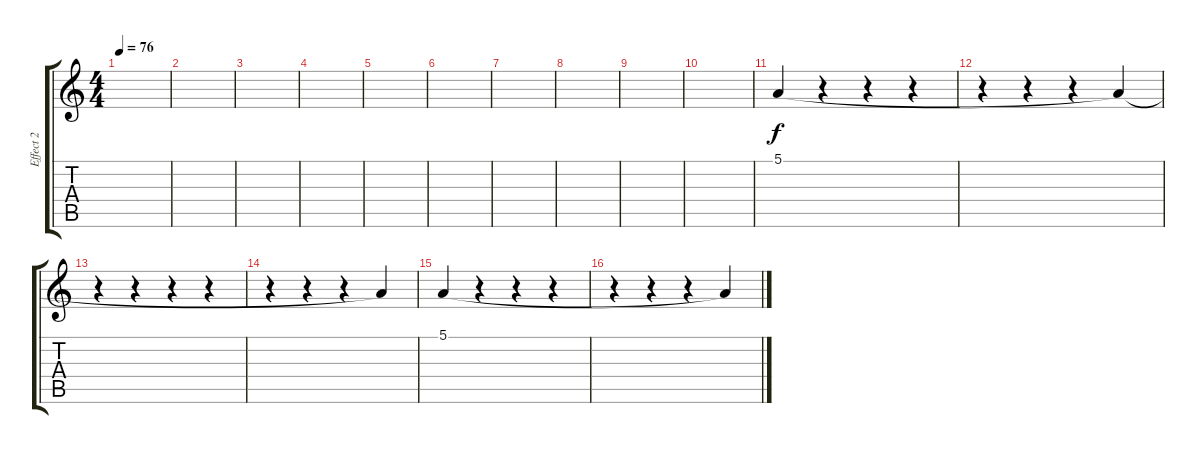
\track ("Effect 2" "Effect 2") {instrument voiceoohs}
\staff {score tabs}
\tuning (E4 B3 G3 D3 A2 E2) {hide}
\ts (4 4)
\tempo 76
\clef g2
\ks c
|
|
|
|
|
|
|
|
|
|
5.1.4{volume 3 balance 2} r.4 r.4 r.4{volume 8 balance 8} |
r.4 r.4 r.4 5.1{t}.4 |
r.4{volume 5 balance 10} r.4 r.4{volume 8 balance 13} r.4 |
r.4 r.4{volume 3 balance 14} r.4 5.1{t}.4 |
5.1.4{volume 3 balance 2} r.4 r.4 r.4{volume 8 balance 8} |
r.4 r.4 r.4 5.1{t}.4
